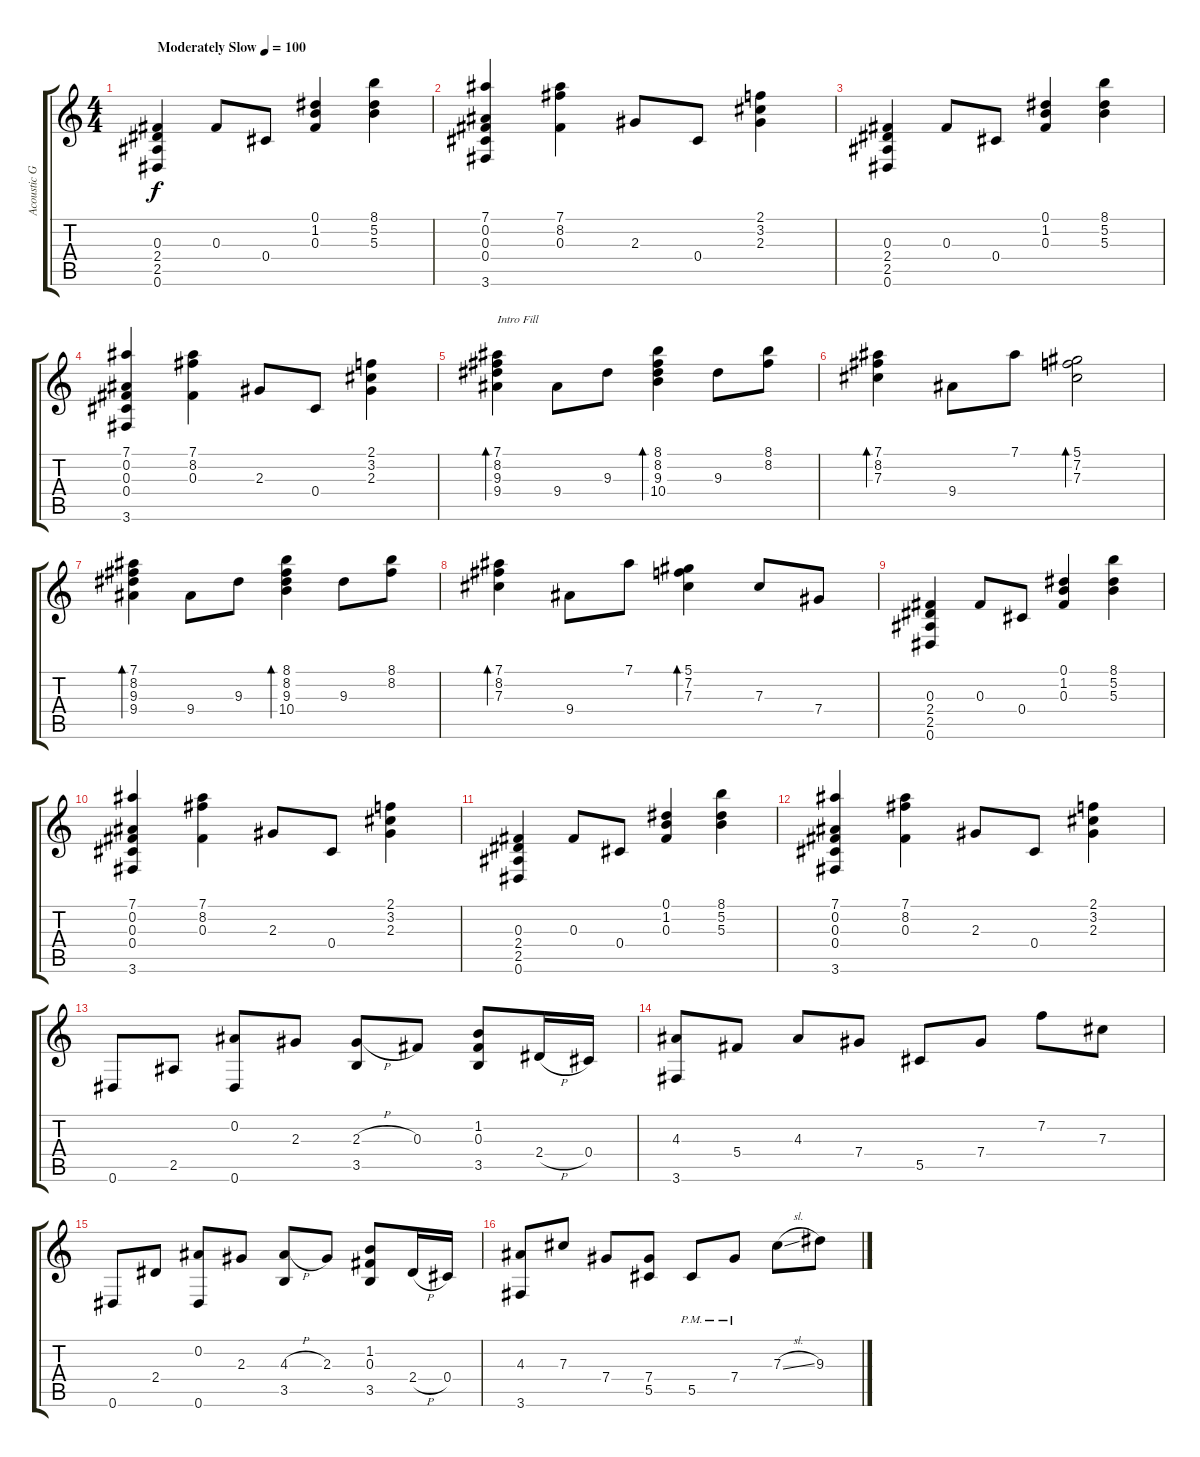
\track ("Acoustic Guitar 2" "Acoustic G") {instrument acousticguitarsteel}
\staff {score tabs}
\tuning (Eb4 Bb3 Gb3 Db3 Ab2 Eb2) {hide}
\ts (4 4)
\tempo (100 "Moderately Slow")
\clef g2
\ks c
(0.3 2.4 2.5 0.6).4{dy f instrument acousticguitarsteel} 0.3.8 0.4.8 (0.1 1.2 0.3).4 (8.1 5.2 5.3).4 |
(7.1 0.2 0.3 0.4 3.6).4 (7.1 8.2 0.3).4 2.3.8 0.4.8 (2.1 3.2 2.3).4 |
(0.3 2.4 2.5 0.6).4 0.3.8 0.4.8 (0.1 1.2 0.3).4 (8.1 5.2 5.3).4 |
(7.1 0.2 0.3 0.4 3.6).4 (7.1 8.2 0.3).4 2.3.8 0.4.8 (2.1 3.2 2.3).4 |
(7.1 8.2 9.3 9.4).4{bd 60 txt "Intro Fill"} 9.4.8 9.3.8 (8.1 8.2 9.3 10.4).4{bd 60} 9.3.8 (8.1 8.2).8 |
(7.1 8.2 7.3).4{bd 60} 9.4.8 7.1.8 (5.1 7.2 7.3).2{bd 60} |
(7.1 8.2 9.3 9.4).4{bd 60} 9.4.8 9.3.8 (8.1 8.2 9.3 10.4).4{bd 60} 9.3.8 (8.1 8.2).8 |
(7.1 8.2 7.3).4{bd 60} 9.4.8 7.1.8 (5.1 7.2 7.3).4{bd 60} 7.3.8 7.4.8 |
(0.3 2.4 2.5 0.6).4 0.3.8 0.4.8 (0.1 1.2 0.3).4 (8.1 5.2 5.3).4 |
(7.1 0.2 0.3 0.4 3.6).4 (7.1 8.2 0.3).4 2.3.8 0.4.8 (2.1 3.2 2.3).4 |
(0.3 2.4 2.5 0.6).4 0.3.8 0.4.8 (0.1 1.2 0.3).4 (8.1 5.2 5.3).4 |
(7.1 0.2 0.3 0.4 3.6).4 (7.1 8.2 0.3).4 2.3.8 0.4.8 (2.1 3.2 2.3).4 |
0.6.8 2.5.8 (0.2 0.6).8 2.3.8 (2.3{h} 3.5).8 0.3.8 (1.2 0.3 3.5).8 2.4{h}.16 0.4.16 |
(4.3 3.6).8 5.4.8 4.3.8 7.4.8 5.5.8 7.4.8 7.2.8 7.3.8 |
0.6.8 2.4.8 (0.2 0.6).8 2.3.8 (4.3{h} 3.5).8 2.3.8 (1.2 0.3 3.5).8 2.4{h}.16 0.4.16 |
(4.3 3.6).8 7.3.8 7.4.8 (7.4 5.5).8 5.5{pm}.8 7.4{pm}.8 7.3{sl}.8 9.3.8
